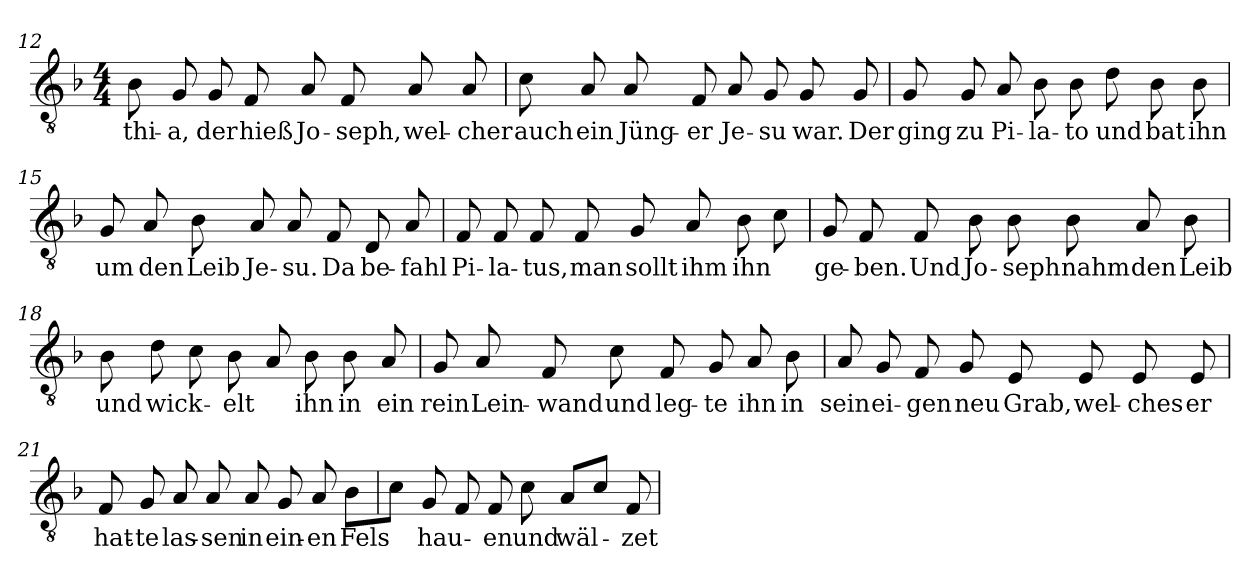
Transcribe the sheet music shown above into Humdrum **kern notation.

**kern	**text
*part1	*part1
*staff1	*staff1
*clefGv2	*
*k[b-]	*
*F:	*
*M4/4	*
=12	=12
!	!LO:LY:b:color=#000000
8B-i\	-thi-
!	!LO:LY:b:color=#000000
8Gi/	-a,
!	!LO:LY:b:color=#000000
8Gi/	der
!	!LO:LY:b:color=#000000
8Fi/	hieß
!	!LO:LY:b:color=#000000
8Ai/	Jo-
!	!LO:LY:b:color=#000000
8Fi/	-seph,
!	!LO:LY:b:color=#000000
8Ai/	wel-
!	!LO:LY:b:color=#000000
8Ai/	-cher
!!LO:LB:g=z
=13	=13
!	!LO:LY:b:color=#000000
8ci\	auch
!	!LO:LY:b:color=#000000
8Ai/	ein
!	!LO:LY:b:color=#000000
8Ai/	Jüng-
!	!LO:LY:b:color=#000000
8Fi/	-er
!	!LO:LY:b:color=#000000
8Ai/	Je-
!	!LO:LY:b:color=#000000
8Gi/	-su
!	!LO:LY:b:color=#000000
8Gi/	war.
!	!LO:LY:b:color=#000000
8Gi/	Der
=14	=14
!	!LO:LY:b:color=#000000
8Gi/	ging
!	!LO:LY:b:color=#000000
8Gi/	zu
!	!LO:LY:b:color=#000000
8Ai/	Pi-
!	!LO:LY:b:color=#000000
8B-i\	-la-
!	!LO:LY:b:color=#000000
8B-i\	-to
!	!LO:LY:b:color=#000000
8di\	und
!	!LO:LY:b:color=#000000
8B-i\	bat
!	!LO:LY:b:color=#000000
8B-i\	ihn
=15	=15
!	!LO:LY:b:color=#000000
8Gi/	um
!	!LO:LY:b:color=#000000
8Ai/	den
!	!LO:LY:b:color=#000000
8B-i\	Leib
!	!LO:LY:b:color=#000000
8Ai/	Je-
!	!LO:LY:b:color=#000000
8Ai/	-su.
!	!LO:LY:b:color=#000000
8Fi/	Da
!	!LO:LY:b:color=#000000
8Di/	be-
!	!LO:LY:b:color=#000000
8Ai/	-fahl
=16	=16
!	!LO:LY:b:color=#000000
8Fi/	Pi-
!	!LO:LY:b:color=#000000
8Fi/	-la-
!	!LO:LY:b:color=#000000
8Fi/	-tus,
!	!LO:LY:b:color=#000000
8Fi/	man
!	!LO:LY:b:color=#000000
8Gi/	sollt
!	!LO:LY:b:color=#000000
8Ai/	ihm
!	!LO:LY:b:color=#000000
8B-i\	ihn
8ci\	.
!!LO:LB:g=z
=17	=17
!	!LO:LY:b:color=#000000
8Gi/	ge-
!	!LO:LY:b:color=#000000
8Fi/	-ben.
!	!LO:LY:b:color=#000000
8Fi/	Und
!	!LO:LY:b:color=#000000
8B-i\	Jo-
!	!LO:LY:b:color=#000000
8B-i\	-seph
!	!LO:LY:b:color=#000000
8B-i\	nahm
!	!LO:LY:b:color=#000000
8Ai/	den
!	!LO:LY:b:color=#000000
8B-i\	Leib
=18	=18
!	!LO:LY:b:color=#000000
8B-i\	und
!	!LO:LY:b:color=#000000
8di\	wick-
8ci\	.
!	!LO:LY:b:color=#000000
8B-i\	-elt
8Ai/	.
!	!LO:LY:b:color=#000000
8B-i\	ihn
!	!LO:LY:b:color=#000000
8B-i\	in
!	!LO:LY:b:color=#000000
8Ai/	ein
=19	=19
!	!LO:LY:b:color=#000000
8Gi/	rein
!	!LO:LY:b:color=#000000
8Ai/	Lein-
!	!LO:LY:b:color=#000000
8Fi/	-wand
!	!LO:LY:b:color=#000000
8ci\	und
!	!LO:LY:b:color=#000000
8Fi/	leg-
!	!LO:LY:b:color=#000000
8Gi/	-te
!	!LO:LY:b:color=#000000
8Ai/	ihn
!	!LO:LY:b:color=#000000
8B-i\	in
=20	=20
!	!LO:LY:b:color=#000000
8Ai/	sein
!	!LO:LY:b:color=#000000
8Gi/	ei-
!	!LO:LY:b:color=#000000
8Fi/	-gen
!	!LO:LY:b:color=#000000
8Gi/	neu
!	!LO:LY:b:color=#000000
8Ei/	Grab,
!	!LO:LY:b:color=#000000
8Ei/	wel-
!	!LO:LY:b:color=#000000
8Ei/	-ches
!	!LO:LY:b:color=#000000
8Ei/	er
!!LO:LB:g=z
=21	=21
!	!LO:LY:b:color=#000000
8Fi/	hat-
!	!LO:LY:b:color=#000000
8Gi/	-te
!	!LO:LY:b:color=#000000
8Ai/	las-
!	!LO:LY:b:color=#000000
8Ai/	-sen
!	!LO:LY:b:color=#000000
8Ai/	in
!	!LO:LY:b:color=#000000
8Gi/	ein-
!	!LO:LY:b:color=#000000
8Ai/	-en
!	!LO:LY:b:color=#000000
8B-i\L	Fels
=22	=22
8ci\J	.
!	!LO:LY:b:color=#000000
8Gi/	hau-
8Fi/	.
!	!LO:LY:b:color=#000000
8Fi/	-en
!	!LO:LY:b:color=#000000
8ci\	und
!	!LO:LY:b:color=#000000
8Ai/L	wäl-
8ci/J	.
!	!LO:LY:b:color=#000000
8Fi/L	-zet
=	=
*-	*-
